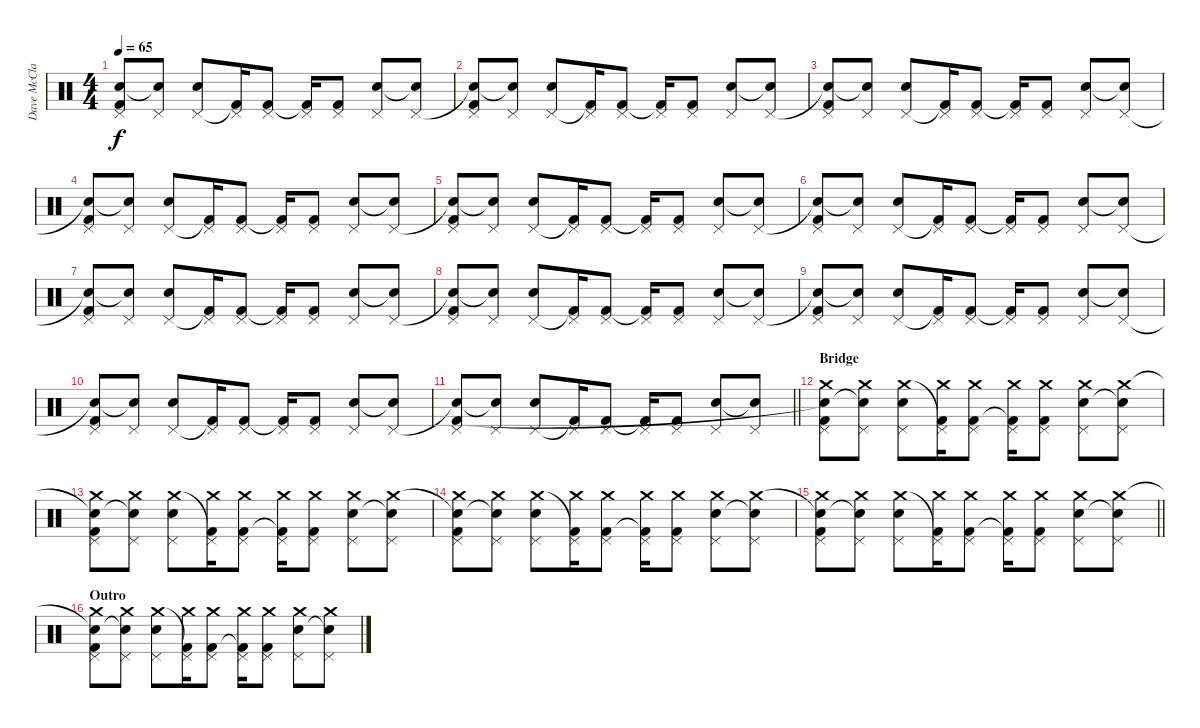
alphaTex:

\track ("Dave McClain" "Dave McCla") {instrument percussion bank 8}
\staff {score}
\articulation defaults
\ts (4 4)
\tempo 65
\clef neutral
\ks c
("Pedal Hi-Hat (hit)" "Snare (hit)"{t} "Kick (hit) 2").8{dy f} ("Pedal Hi-Hat (hit)" "Snare (hit)"{t}).8 ("Electric Snare (hit)" "Pedal Hi-Hat (hit)").8 ("Pedal Hi-Hat (hit)" "Kick (hit) 2"{t}).16 ("Pedal Hi-Hat (hit)" "Kick (hit) 2").8 ("Pedal Hi-Hat (hit)" "Kick (hit) 2"{t}).16 ("Pedal Hi-Hat (hit)" "Kick (hit) 2").8 ("Electric Snare (hit)" "Pedal Hi-Hat (hit)").8 ("Snare (hit)"{t} "Pedal Hi-Hat (hit)").8 |
("Pedal Hi-Hat (hit)" "Snare (hit)"{t} "Kick (hit) 2").8 ("Pedal Hi-Hat (hit)" "Snare (hit)"{t}).8 ("Electric Snare (hit)" "Pedal Hi-Hat (hit)").8 ("Pedal Hi-Hat (hit)" "Kick (hit) 2"{t}).16 ("Pedal Hi-Hat (hit)" "Kick (hit) 2").8 ("Pedal Hi-Hat (hit)" "Kick (hit) 2"{t}).16 ("Pedal Hi-Hat (hit)" "Kick (hit) 2").8 ("Electric Snare (hit)" "Pedal Hi-Hat (hit)").8 ("Snare (hit)"{t} "Pedal Hi-Hat (hit)").8 |
("Pedal Hi-Hat (hit)" "Snare (hit)"{t} "Kick (hit) 2").8 ("Pedal Hi-Hat (hit)" "Snare (hit)"{t}).8 ("Electric Snare (hit)" "Pedal Hi-Hat (hit)").8 ("Pedal Hi-Hat (hit)" "Kick (hit) 2"{t}).16 ("Pedal Hi-Hat (hit)" "Kick (hit) 2").8 ("Pedal Hi-Hat (hit)" "Kick (hit) 2"{t}).16 ("Pedal Hi-Hat (hit)" "Kick (hit) 2").8 ("Electric Snare (hit)" "Pedal Hi-Hat (hit)").8 ("Snare (hit)"{t} "Pedal Hi-Hat (hit)").8 |
("Pedal Hi-Hat (hit)" "Snare (hit)"{t} "Kick (hit) 2").8 ("Pedal Hi-Hat (hit)" "Snare (hit)"{t}).8 ("Electric Snare (hit)" "Pedal Hi-Hat (hit)").8 ("Pedal Hi-Hat (hit)" "Kick (hit) 2"{t}).16 ("Pedal Hi-Hat (hit)" "Kick (hit) 2").8 ("Pedal Hi-Hat (hit)" "Kick (hit) 2"{t}).16 ("Pedal Hi-Hat (hit)" "Kick (hit) 2").8 ("Electric Snare (hit)" "Pedal Hi-Hat (hit)").8 ("Snare (hit)"{t} "Pedal Hi-Hat (hit)").8 |
("Pedal Hi-Hat (hit)" "Snare (hit)"{t} "Kick (hit) 2").8 ("Pedal Hi-Hat (hit)" "Snare (hit)"{t}).8 ("Electric Snare (hit)" "Pedal Hi-Hat (hit)").8 ("Pedal Hi-Hat (hit)" "Kick (hit) 2"{t}).16 ("Pedal Hi-Hat (hit)" "Kick (hit) 2").8 ("Pedal Hi-Hat (hit)" "Kick (hit) 2"{t}).16 ("Pedal Hi-Hat (hit)" "Kick (hit) 2").8 ("Electric Snare (hit)" "Pedal Hi-Hat (hit)").8 ("Snare (hit)"{t} "Pedal Hi-Hat (hit)").8 |
("Pedal Hi-Hat (hit)" "Snare (hit)"{t} "Kick (hit) 2").8 ("Pedal Hi-Hat (hit)" "Snare (hit)"{t}).8 ("Electric Snare (hit)" "Pedal Hi-Hat (hit)").8 ("Pedal Hi-Hat (hit)" "Kick (hit) 2"{t}).16 ("Pedal Hi-Hat (hit)" "Kick (hit) 2").8 ("Pedal Hi-Hat (hit)" "Kick (hit) 2"{t}).16 ("Pedal Hi-Hat (hit)" "Kick (hit) 2").8 ("Electric Snare (hit)" "Pedal Hi-Hat (hit)").8 ("Snare (hit)"{t} "Pedal Hi-Hat (hit)").8 |
("Pedal Hi-Hat (hit)" "Snare (hit)"{t} "Kick (hit) 2").8 ("Pedal Hi-Hat (hit)" "Snare (hit)"{t}).8 ("Electric Snare (hit)" "Pedal Hi-Hat (hit)").8 ("Pedal Hi-Hat (hit)" "Kick (hit) 2"{t}).16 ("Pedal Hi-Hat (hit)" "Kick (hit) 2").8 ("Pedal Hi-Hat (hit)" "Kick (hit) 2"{t}).16 ("Pedal Hi-Hat (hit)" "Kick (hit) 2").8 ("Electric Snare (hit)" "Pedal Hi-Hat (hit)").8 ("Snare (hit)"{t} "Pedal Hi-Hat (hit)").8 |
("Pedal Hi-Hat (hit)" "Snare (hit)"{t} "Kick (hit) 2").8 ("Pedal Hi-Hat (hit)" "Snare (hit)"{t}).8 ("Electric Snare (hit)" "Pedal Hi-Hat (hit)").8 ("Pedal Hi-Hat (hit)" "Kick (hit) 2"{t}).16 ("Pedal Hi-Hat (hit)" "Kick (hit) 2").8 ("Pedal Hi-Hat (hit)" "Kick (hit) 2"{t}).16 ("Pedal Hi-Hat (hit)" "Kick (hit) 2").8 ("Electric Snare (hit)" "Pedal Hi-Hat (hit)").8 ("Snare (hit)"{t} "Pedal Hi-Hat (hit)").8 |
("Pedal Hi-Hat (hit)" "Snare (hit)"{t} "Kick (hit) 2").8 ("Pedal Hi-Hat (hit)" "Snare (hit)"{t}).8 ("Electric Snare (hit)" "Pedal Hi-Hat (hit)").8 ("Pedal Hi-Hat (hit)" "Kick (hit) 2"{t}).16 ("Pedal Hi-Hat (hit)" "Kick (hit) 2").8 ("Pedal Hi-Hat (hit)" "Kick (hit) 2"{t}).16 ("Pedal Hi-Hat (hit)" "Kick (hit) 2").8 ("Electric Snare (hit)" "Pedal Hi-Hat (hit)").8 ("Snare (hit)"{t} "Pedal Hi-Hat (hit)").8 |
("Pedal Hi-Hat (hit)" "Snare (hit)"{t} "Kick (hit) 2").8 ("Pedal Hi-Hat (hit)" "Snare (hit)"{t}).8 ("Electric Snare (hit)" "Pedal Hi-Hat (hit)").8 ("Pedal Hi-Hat (hit)" "Kick (hit) 2"{t}).16 ("Pedal Hi-Hat (hit)" "Kick (hit) 2").8 ("Pedal Hi-Hat (hit)" "Kick (hit) 2"{t}).16 ("Pedal Hi-Hat (hit)" "Kick (hit) 2").8 ("Electric Snare (hit)" "Pedal Hi-Hat (hit)").8 ("Snare (hit)"{t} "Pedal Hi-Hat (hit)").8 |
\barLineRight lightlight
("Pedal Hi-Hat (hit)" "Snare (hit)"{t} "Kick (hit) 2").8 ("Pedal Hi-Hat (hit)" "Snare (hit)"{t}).8 ("Electric Snare (hit)" "Pedal Hi-Hat (hit)").8 ("Pedal Hi-Hat (hit)" "Kick (hit) 2"{t}).16 ("Pedal Hi-Hat (hit)" "Kick (hit) 2").8 ("Pedal Hi-Hat (hit)" "Kick (hit) 2"{t}).16 ("Pedal Hi-Hat (hit)" "Kick (hit) 2").8 ("Electric Snare (hit)" "Pedal Hi-Hat (hit)").8 ("Snare (hit)"{t} "Pedal Hi-Hat (hit)").8 |
\section ("" "Bridge")
("Pedal Hi-Hat (hit)" "Crash medium (hit)" "Snare (hit)"{t} "Kick (hit) 2").8 ("Pedal Hi-Hat (hit)" "Crash medium (hit)" "Snare (hit)"{t}).8 ("Electric Snare (hit)" "Pedal Hi-Hat (hit)" "Crash medium (hit)").8 ("Pedal Hi-Hat (hit)" "Crash medium (hit)" "Kick (hit) 2"{t}).16 ("Pedal Hi-Hat (hit)" "Crash medium (hit)" "Kick (hit) 2").8 ("Pedal Hi-Hat (hit)" "Crash medium (hit)" "Kick (hit) 2"{t}).16 ("Pedal Hi-Hat (hit)" "Crash medium (hit)" "Kick (hit) 2").8 ("Electric Snare (hit)" "Pedal Hi-Hat (hit)" "Crash medium (hit)").8 ("Snare (hit)"{t} "Pedal Hi-Hat (hit)" "Crash medium (hit)").8 |
("Pedal Hi-Hat (hit)" "Crash medium (hit)" "Snare (hit)"{t} "Kick (hit) 2").8 ("Pedal Hi-Hat (hit)" "Crash medium (hit)" "Snare (hit)"{t}).8 ("Electric Snare (hit)" "Pedal Hi-Hat (hit)" "Crash medium (hit)").8 ("Pedal Hi-Hat (hit)" "Crash medium (hit)" "Kick (hit) 2"{t}).16 ("Pedal Hi-Hat (hit)" "Crash medium (hit)" "Kick (hit) 2").8 ("Pedal Hi-Hat (hit)" "Crash medium (hit)" "Kick (hit) 2"{t}).16 ("Pedal Hi-Hat (hit)" "Crash medium (hit)" "Kick (hit) 2").8 ("Electric Snare (hit)" "Pedal Hi-Hat (hit)" "Crash medium (hit)").8 ("Snare (hit)"{t} "Pedal Hi-Hat (hit)" "Crash medium (hit)").8 |
("Pedal Hi-Hat (hit)" "Crash medium (hit)" "Snare (hit)"{t} "Kick (hit) 2").8 ("Pedal Hi-Hat (hit)" "Crash medium (hit)" "Snare (hit)"{t}).8 ("Electric Snare (hit)" "Pedal Hi-Hat (hit)" "Crash medium (hit)").8 ("Pedal Hi-Hat (hit)" "Crash medium (hit)" "Kick (hit) 2"{t}).16 ("Pedal Hi-Hat (hit)" "Crash medium (hit)" "Kick (hit) 2").8 ("Pedal Hi-Hat (hit)" "Crash medium (hit)" "Kick (hit) 2"{t}).16 ("Pedal Hi-Hat (hit)" "Crash medium (hit)" "Kick (hit) 2").8 ("Electric Snare (hit)" "Pedal Hi-Hat (hit)" "Crash medium (hit)").8 ("Snare (hit)"{t} "Pedal Hi-Hat (hit)" "Crash medium (hit)").8 |
\barLineRight lightlight
("Pedal Hi-Hat (hit)" "Crash medium (hit)" "Snare (hit)"{t} "Kick (hit) 2").8 ("Pedal Hi-Hat (hit)" "Crash medium (hit)" "Snare (hit)"{t}).8 ("Electric Snare (hit)" "Pedal Hi-Hat (hit)" "Crash medium (hit)").8 ("Pedal Hi-Hat (hit)" "Crash medium (hit)" "Kick (hit) 2"{t}).16 ("Pedal Hi-Hat (hit)" "Crash medium (hit)" "Kick (hit) 2").8 ("Pedal Hi-Hat (hit)" "Crash medium (hit)" "Kick (hit) 2"{t}).16 ("Pedal Hi-Hat (hit)" "Crash medium (hit)" "Kick (hit) 2").8 ("Electric Snare (hit)" "Pedal Hi-Hat (hit)" "Crash medium (hit)").8 ("Snare (hit)"{t} "Pedal Hi-Hat (hit)" "Crash medium (hit)").8 |
\section ("" "Outro")
("Pedal Hi-Hat (hit)" "Crash medium (hit)" "Snare (hit)"{t} "Kick (hit) 2").8 ("Pedal Hi-Hat (hit)" "Crash medium (hit)" "Snare (hit)"{t}).8 ("Electric Snare (hit)" "Pedal Hi-Hat (hit)" "Crash medium (hit)").8 ("Pedal Hi-Hat (hit)" "Crash medium (hit)" "Kick (hit) 2"{t}).16 ("Pedal Hi-Hat (hit)" "Crash medium (hit)" "Kick (hit) 2").8 ("Pedal Hi-Hat (hit)" "Crash medium (hit)" "Kick (hit) 2"{t}).16 ("Pedal Hi-Hat (hit)" "Crash medium (hit)" "Kick (hit) 2").8 ("Electric Snare (hit)" "Pedal Hi-Hat (hit)" "Crash medium (hit)").8 ("Snare (hit)"{t} "Pedal Hi-Hat (hit)" "Crash medium (hit)").8
